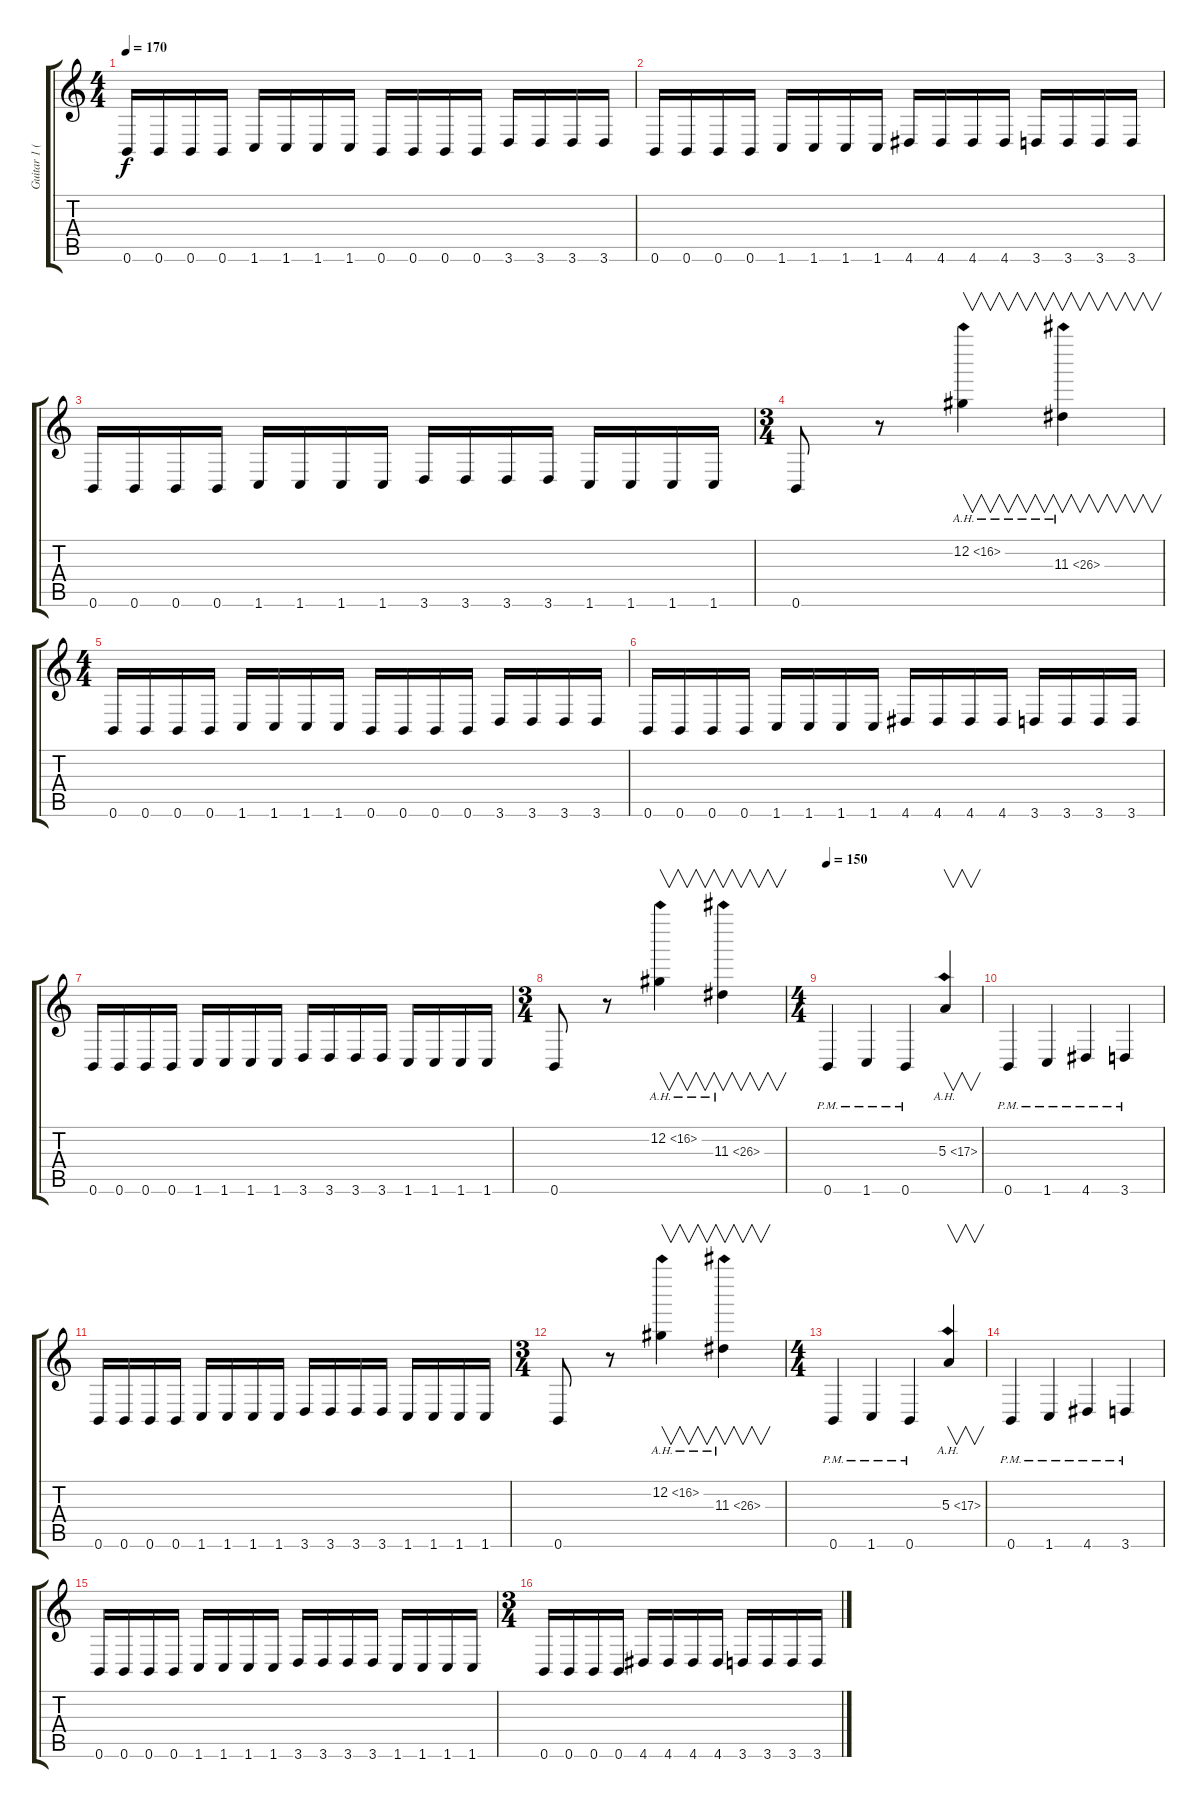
\track ("Guitar 1 (Right)" "Guitar 1 (") {instrument distortionguitar}
\staff {score tabs}
\tuning (Db4 Ab3 E3 B2 Gb2 B1) {hide}
\ts (4 4)
\tempo 170
\clef g2
\ks c
0.6.16{dy f} 0.6.16 0.6.16 0.6.16 1.6.16 1.6.16 1.6.16 1.6.16 0.6.16 0.6.16 0.6.16 0.6.16 3.6.16 3.6.16 3.6.16 3.6.16 |
0.6.16 0.6.16 0.6.16 0.6.16 1.6.16 1.6.16 1.6.16 1.6.16 4.6.16 4.6.16 4.6.16 4.6.16 3.6.16 3.6.16 3.6.16 3.6.16 |
0.6.16 0.6.16 0.6.16 0.6.16 1.6.16 1.6.16 1.6.16 1.6.16 3.6.16 3.6.16 3.6.16 3.6.16 1.6.16 1.6.16 1.6.16 1.6.16 |
\ts (3 4)
0.6.8 r.8 12.2{ah 4}.4{v} 11.3{ah 15}.4{v} |
\ts (4 4)
0.6.16 0.6.16 0.6.16 0.6.16 1.6.16 1.6.16 1.6.16 1.6.16 0.6.16 0.6.16 0.6.16 0.6.16 3.6.16 3.6.16 3.6.16 3.6.16 |
0.6.16 0.6.16 0.6.16 0.6.16 1.6.16 1.6.16 1.6.16 1.6.16 4.6.16 4.6.16 4.6.16 4.6.16 3.6.16 3.6.16 3.6.16 3.6.16 |
0.6.16 0.6.16 0.6.16 0.6.16 1.6.16 1.6.16 1.6.16 1.6.16 3.6.16 3.6.16 3.6.16 3.6.16 1.6.16 1.6.16 1.6.16 1.6.16 |
\ts (3 4)
0.6.8 r.8 12.2{ah 4}.4{v} 11.3{ah 15}.4{v} |
\ts (4 4)
\tempo 150
0.6{pm}.4 1.6{pm}.4 0.6{pm}.4 5.3{ah 12}.4{v} |
0.6{pm}.4 1.6{pm}.4 4.6{pm}.4 3.6{pm}.4 |
0.6.16 0.6.16 0.6.16 0.6.16 1.6.16 1.6.16 1.6.16 1.6.16 3.6.16 3.6.16 3.6.16 3.6.16 1.6.16 1.6.16 1.6.16 1.6.16 |
\ts (3 4)
0.6.8 r.8 12.2{ah 4}.4{v} 11.3{ah 15}.4{v} |
\ts (4 4)
0.6{pm}.4 1.6{pm}.4 0.6{pm}.4 5.3{ah 12}.4{v} |
0.6{pm}.4 1.6{pm}.4 4.6{pm}.4 3.6{pm}.4 |
0.6.16 0.6.16 0.6.16 0.6.16 1.6.16 1.6.16 1.6.16 1.6.16 3.6.16 3.6.16 3.6.16 3.6.16 1.6.16 1.6.16 1.6.16 1.6.16 |
\ts (3 4)
0.6.16 0.6.16 0.6.16 0.6.16 4.6.16 4.6.16 4.6.16 4.6.16 3.6.16 3.6.16 3.6.16 3.6.16
